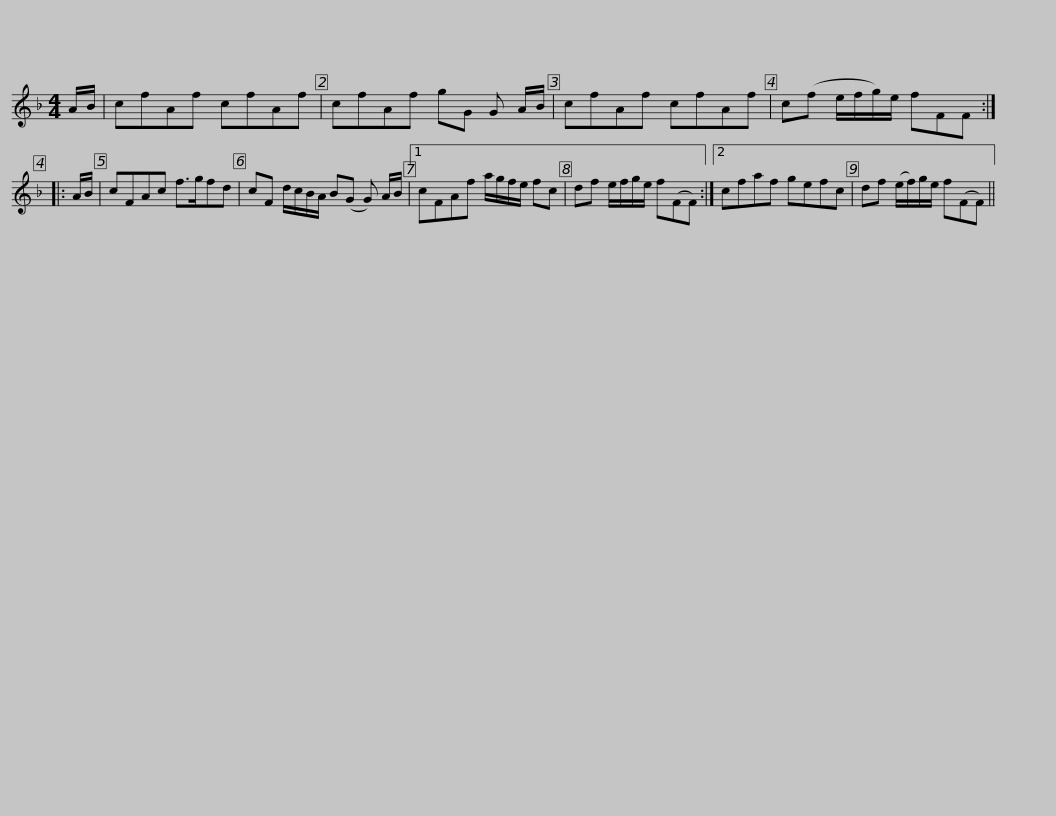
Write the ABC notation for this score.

X:1
L:1/8
M:4/4
I:linebreak $
K:F
V:1 treble
V:1
 A/B/ | cfAf cfAf | cfAf gG G A/B/ | cfAf cfAf | c(f e/f/g/)e/ fFF :: %5
 A/B/ |$ cFAc f>gfd | cF d/c/B/A/ B(G G) A/B/ |1 cFAf a/g/f/e/ fc | df e/f/g/e/ f(FF) :|2 %10
 cfaf gefc |$ df (e/f/)g/e/ f(FF) || %12
